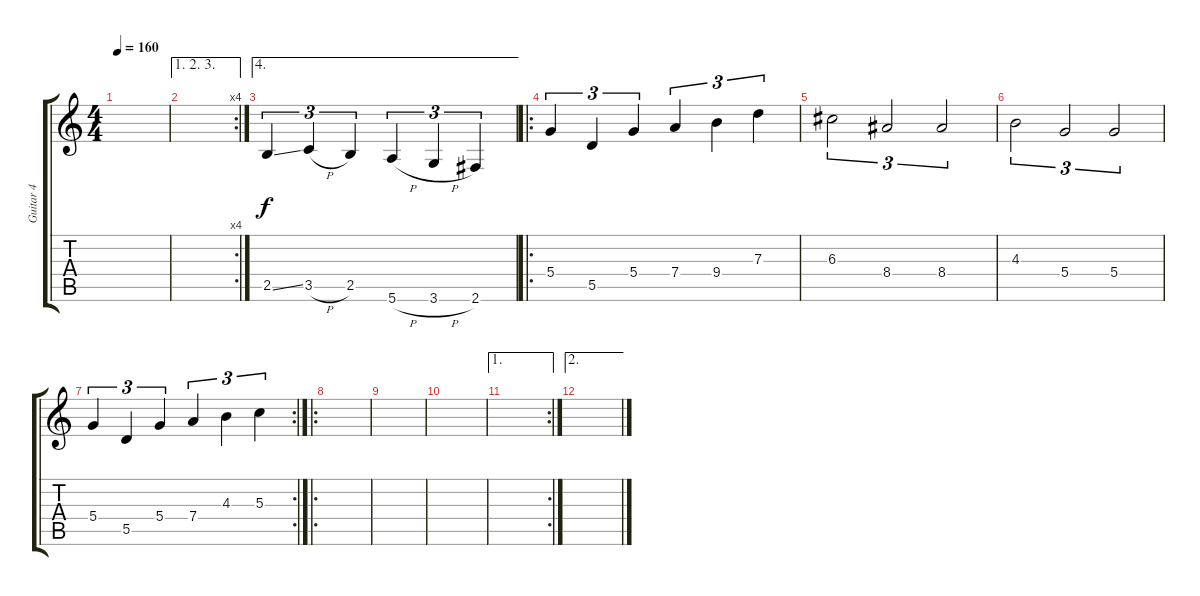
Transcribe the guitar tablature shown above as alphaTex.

\track ("Guitar 4" "Guitar 4") {instrument overdrivenguitar}
\staff {score tabs}
\tuning (E4 B3 G3 D3 A2 E2) {hide}
\ts (4 4)
\tempo 160
\clef g2
\ks c
|
\ae (1 2 3)
\rc 4
|
\ae 4
2.5{ss}.4{tu (3 2)} 3.5{h}.4{tu (3 2)} 2.5.4{tu (3 2)} 5.6{h}.4{tu (3 2)} 3.6{h}.4{tu (3 2)} 2.6.4{tu (3 2)} |
\ro
5.4.4{tu (3 2)} 5.5.4{tu (3 2)} 5.4.4{tu (3 2)} 7.4.4{tu (3 2)} 9.4.4{tu (3 2)} 7.3.4{tu (3 2)} |
6.3.2{tu (3 2)} 8.4.2{tu (3 2)} 8.4.2{tu (3 2)} |
4.3.2{tu (3 2)} 5.4.2{tu (3 2)} 5.4.2{tu (3 2)} |
\rc 2
5.4.4{tu (3 2)} 5.5.4{tu (3 2)} 5.4.4{tu (3 2)} 7.4.4{tu (3 2)} 4.3.4{tu (3 2)} 5.3.4{tu (3 2)} |
\ro
|
|
|
\ae 1
\rc 2
|
\ae 2
